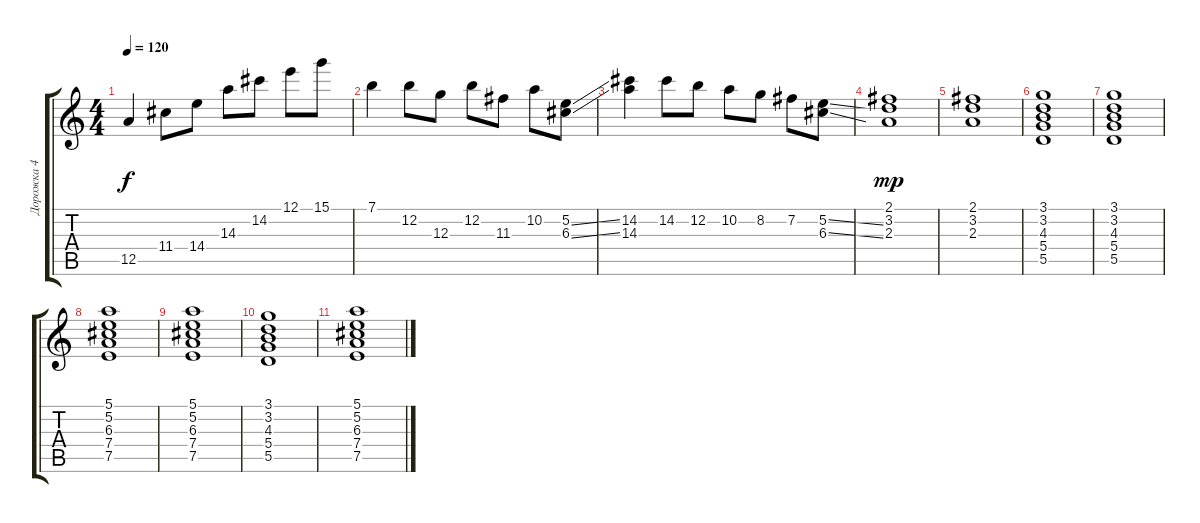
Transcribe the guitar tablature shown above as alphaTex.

\track ("Дорожка 4" "Дорожка 4") {instrument overdrivenguitar}
\staff {score tabs}
\tuning (E4 B3 G3 D3 A2 E2) {hide}
\ts (4 4)
\tempo 120
\clef g2
\ks c
12.5.4{dy f} 11.4.8 14.4.8 14.3.8 14.2.8 12.1.8 15.1.8 |
7.1.4 12.2.8 12.3.8 12.2.8 11.3.8 10.2.8 (5.2{ss} 6.3{ss}).8 |
(14.2 14.3).4 14.2.8 12.2.8 10.2.8 8.2.8 7.2.8 (5.2{ss} 6.3{ss}).8 |
(2.1 3.2 2.3).1{dy mp} |
(2.1 3.2 2.3).1 |
(3.1 3.2 4.3 5.4 5.5).1 |
(3.1 3.2 4.3 5.4 5.5).1 |
(5.1 5.2 6.3 7.4 7.5).1 |
(5.1 5.2 6.3 7.4 7.5).1 |
(3.1 3.2 4.3 5.4 5.5).1 |
(5.1 5.2 6.3 7.4 7.5).1
